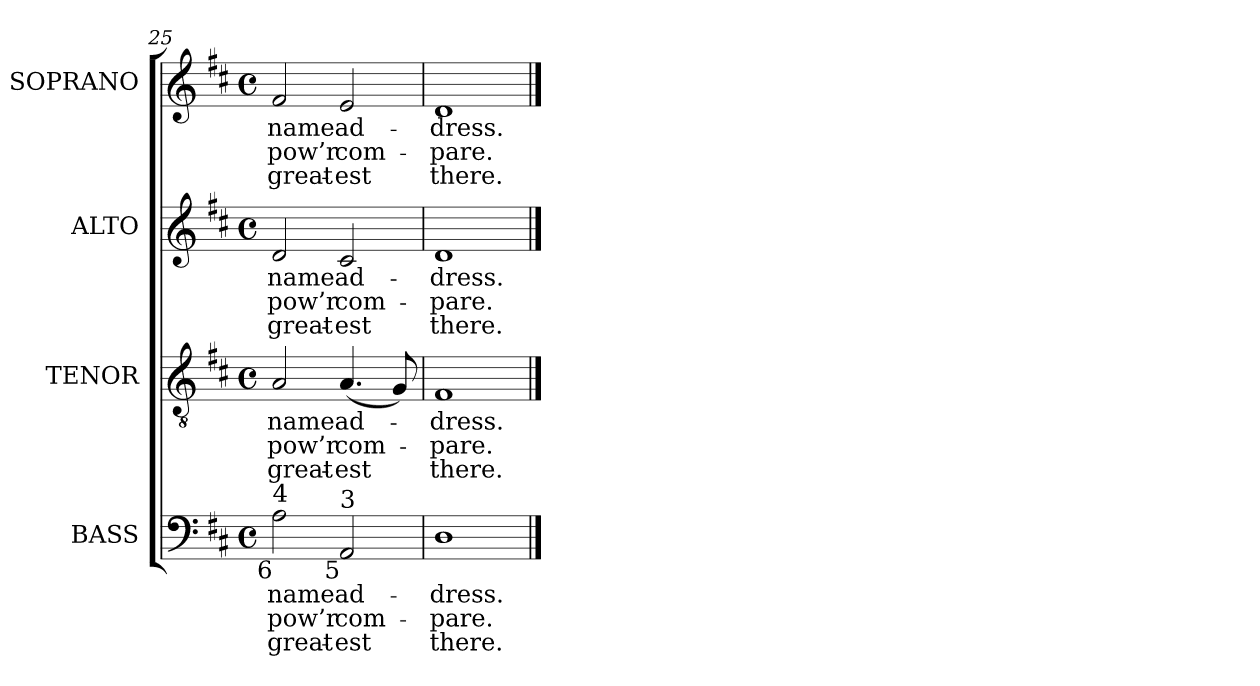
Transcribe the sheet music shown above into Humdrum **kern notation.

**kern	**text	**text	**text	**kern	**text	**text	**text	**kern	**text	**text	**text	**kern	**text	**text	**text
*part4	*part4	*part4	*part4	*part3	*part3	*part3	*part3	*part2	*part2	*part2	*part2	*part1	*part1	*part1	*part1
*staff4	*staff4	*staff4	*staff4	*staff3	*staff3	*staff3	*staff3	*staff2	*staff2	*staff2	*staff2	*staff1	*staff1	*staff1	*staff1
*I"BASS	*	*	*	*I"TENOR	*	*	*	*I"ALTO	*	*	*	*I"SOPRANO	*	*	*
*I'B.	*	*	*	*I'T.	*	*	*	*I'A.	*	*	*	*I'S.	*	*	*
*clefF4	*	*	*	*clefGv2	*	*	*	*clefG2	*	*	*	*clefG2	*	*	*
*	*	*	*	*ITrd7c12	*	*	*	*	*	*	*	*	*	*	*
*k[f#c#]	*	*	*	*k[f#c#]	*	*	*	*k[f#c#]	*	*	*	*k[f#c#]	*	*	*
*D:	*	*	*	*D:	*	*	*	*D:	*	*	*	*D:	*	*	*
*M4/4	*	*	*	*M4/4	*	*	*	*M4/4	*	*	*	*M4/4	*	*	*
*met(c)	*	*	*	*met(c)	*	*	*	*met(c)	*	*	*	*met(c)	*	*	*
=25	=25	=25	=25	=25	=25	=25	=25	=25	=25	=25	=25	=25	=25	=25	=25
!	!LO:LY:b:color=#000000	!LO:LY:b:color=#000000	!LO:LY:b:color=#000000	!	!	!	!	!	!	!	!	!	!	!	!
!	!	!	!	!	!LO:LY:b:color=#000000	!LO:LY:b:color=#000000	!LO:LY:b:color=#000000	!	!	!	!	!	!	!	!
!	!	!	!	!	!	!	!	!	!LO:LY:b:color=#000000	!LO:LY:b:color=#000000	!LO:LY:b:color=#000000	!	!	!	!
!LO:TX:b:rj:t=6	!	!	!	!	!	!	!	!	!	!	!	!	!	!	!
!LO:TX:t=4	!	!	!	!	!	!	!	!	!	!	!	!	!	!	!
!	!	!	!	!	!	!	!	!	!	!	!	!	!LO:LY:b:color=#000000	!LO:LY:b:color=#000000	!LO:LY:b:color=#000000
2Ai\	name	pow’r	great-	2AAi/	name	pow’r	great-	2di/	name	pow’r	great-	2f#i/	name	pow’r	great-
!	!LO:LY:b:color=#000000	!LO:LY:b:color=#000000	!LO:LY:b:color=#000000	!	!	!	!	!	!	!	!	!	!	!	!
!	!	!	!	!	!LO:LY:b:color=#000000	!LO:LY:b:color=#000000	!LO:LY:b:color=#000000	!	!	!	!	!	!	!	!
!	!	!	!	!	!	!	!	!	!LO:LY:b:color=#000000	!LO:LY:b:color=#000000	!LO:LY:b:color=#000000	!	!	!	!
!LO:TX:b:rj:t=5	!	!	!	!	!	!	!	!	!	!	!	!	!	!	!
!LO:TX:t=3	!	!	!	!	!	!	!	!	!	!	!	!	!	!	!
!	!	!	!	!	!	!	!	!	!	!	!	!	!LO:LY:b:color=#000000	!LO:LY:b:color=#000000	!LO:LY:b:color=#000000
2AAi/	ad-	com-	-est	(4.AAi/	ad-	com-	-est	2c#i/	ad-	com-	-est	2ei/	ad-	com-	-est
.	.	.	.	8GGi/)	.	.	.	.	.	.	.	.	.	.	.
=26	=26	=26	=26	=26	=26	=26	=26	=26	=26	=26	=26	=26	=26	=26	=26
!	!LO:LY:b:color=#000000	!LO:LY:b:color=#000000	!LO:LY:b:color=#000000	!	!	!	!	!	!	!	!	!	!	!	!
!	!	!	!	!	!LO:LY:b:color=#000000	!LO:LY:b:color=#000000	!LO:LY:b:color=#000000	!	!	!	!	!	!	!	!
!	!	!	!	!	!	!	!	!	!LO:LY:b:color=#000000	!LO:LY:b:color=#000000	!LO:LY:b:color=#000000	!	!	!	!
!	!	!	!	!	!	!	!	!	!	!	!	!	!LO:LY:b:color=#000000	!LO:LY:b:color=#000000	!LO:LY:b:color=#000000
1Di	-dress.	-pare.	there.	1FF#i	-dress.	-pare.	there.	1di	-dress.	-pare.	there.	1di	-dress.	-pare.	there.
==	==	==	==	==	==	==	==	==	==	==	==	==	==	==	==
*-	*-	*-	*-	*-	*-	*-	*-	*-	*-	*-	*-	*-	*-	*-	*-
